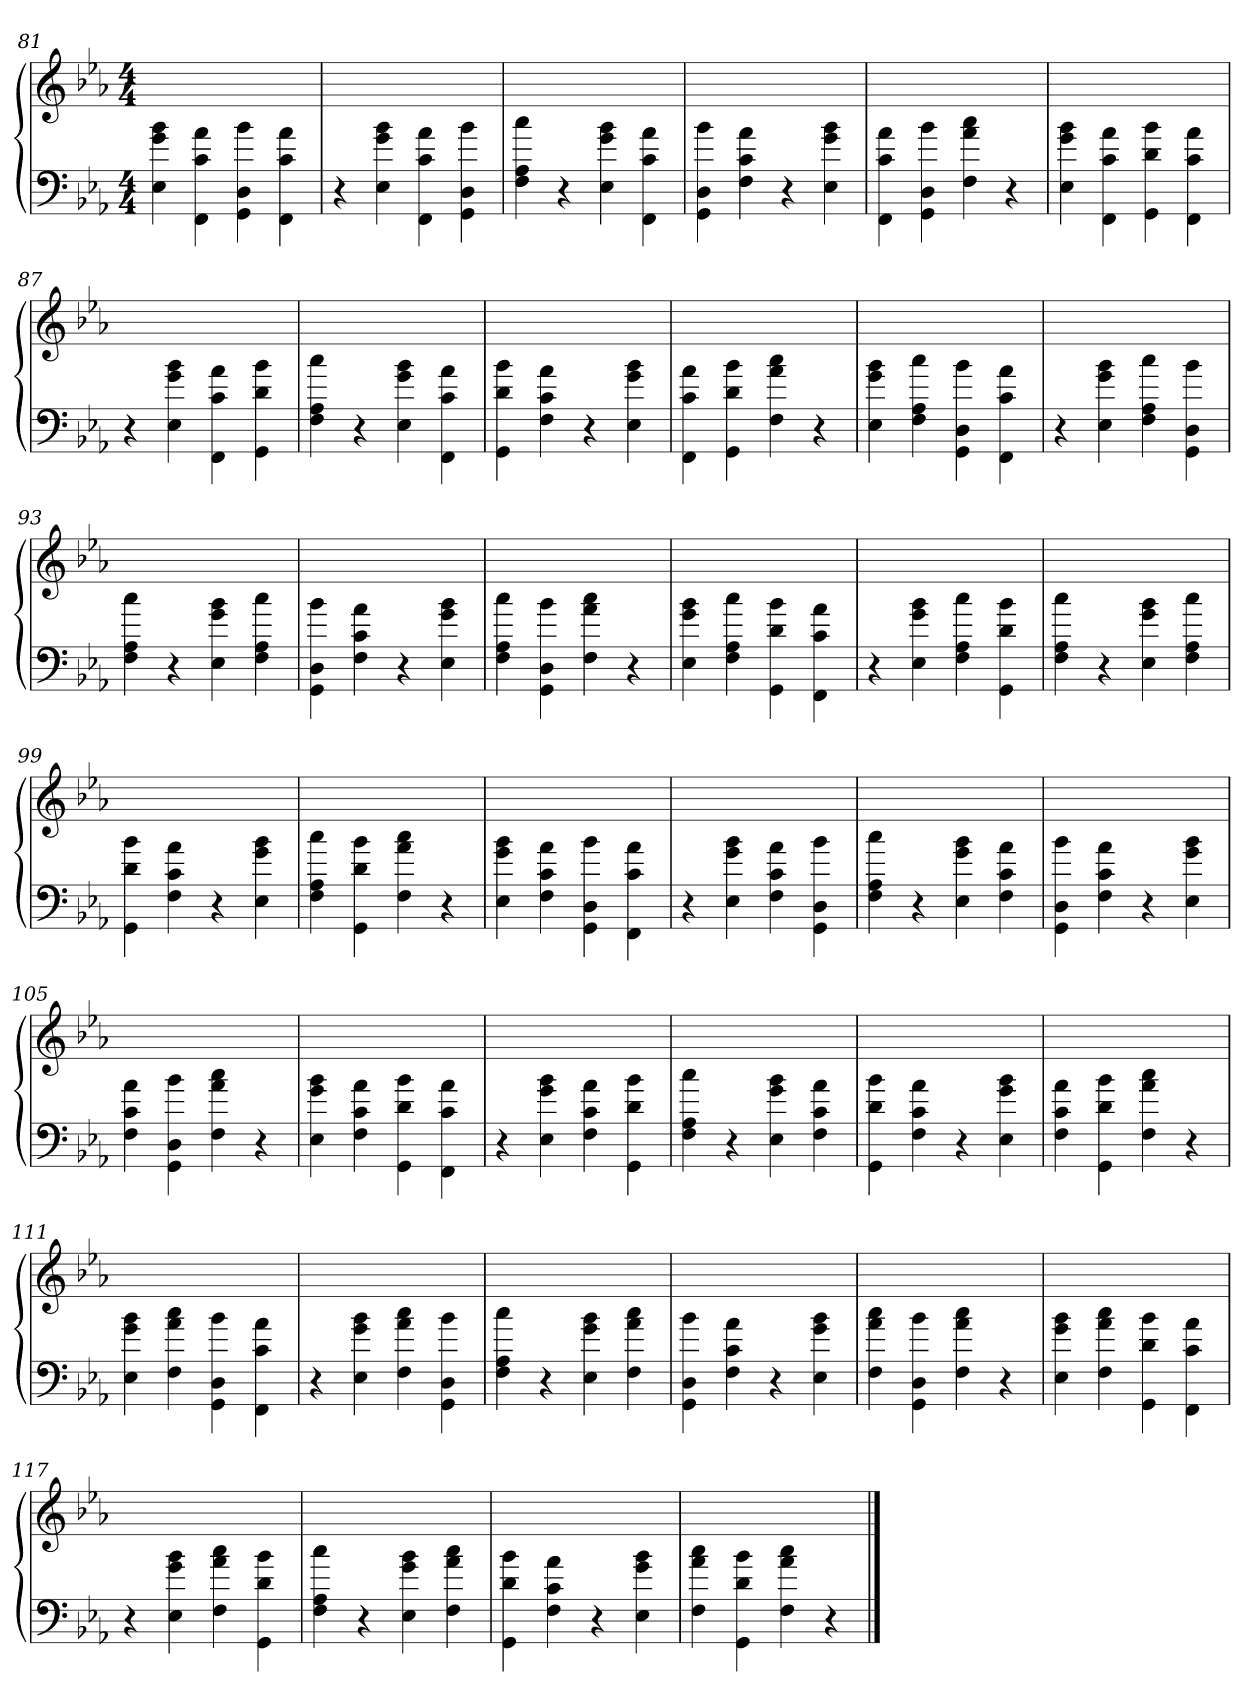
**kern	**kern
*part2	*part1
*staff2	*staff1
*clefF4	*clefG2
*k[b-e-a-]	*k[b-e-a-]
*E-:	*E-:
*M4/4	*M4/4
=81	=81
4E- 4g 4b-	1ryy
4FF 4c 4a-	.
4GG 4D 4b-	.
4FF 4c 4a-	.
=82	=82
4r	1ryy
4E- 4g 4b-	.
4FF 4c 4a-	.
4GG 4D 4b-	.
=83	=83
4F 4A- 4cc	1ryy
4r	.
4E- 4g 4b-	.
4FF 4c 4a-	.
=84	=84
4GG 4D 4b-	1ryy
4F 4c 4a-	.
4r	.
4E- 4g 4b-	.
=85	=85
4FF 4c 4a-	1ryy
4GG 4D 4b-	.
4F 4a- 4cc	.
4r	.
=86	=86
4E- 4g 4b-	1ryy
4FF 4c 4a-	.
4GG 4d 4b-	.
4FF 4c 4a-	.
=87	=87
4r	1ryy
4E- 4g 4b-	.
4FF 4c 4a-	.
4GG 4d 4b-	.
=88	=88
4F 4A- 4cc	1ryy
4r	.
4E- 4g 4b-	.
4FF 4c 4a-	.
=89	=89
4GG 4d 4b-	1ryy
4F 4c 4a-	.
4r	.
4E- 4g 4b-	.
=90	=90
4FF 4c 4a-	1ryy
4GG 4d 4b-	.
4F 4a- 4cc	.
4r	.
=91	=91
4E- 4g 4b-	1ryy
4F 4A- 4cc	.
4GG 4D 4b-	.
4FF 4c 4a-	.
=92	=92
4r	1ryy
4E- 4g 4b-	.
4F 4A- 4cc	.
4GG 4D 4b-	.
=93	=93
4F 4A- 4cc	1ryy
4r	.
4E- 4g 4b-	.
4F 4A- 4cc	.
=94	=94
4GG 4D 4b-	1ryy
4F 4c 4a-	.
4r	.
4E- 4g 4b-	.
=95	=95
4F 4A- 4cc	1ryy
4GG 4D 4b-	.
4F 4a- 4cc	.
4r	.
=96	=96
4E- 4g 4b-	1ryy
4F 4A- 4cc	.
4GG 4d 4b-	.
4FF 4c 4a-	.
=97	=97
4r	1ryy
4E- 4g 4b-	.
4F 4A- 4cc	.
4GG 4d 4b-	.
=98	=98
4F 4A- 4cc	1ryy
4r	.
4E- 4g 4b-	.
4F 4A- 4cc	.
=99	=99
4GG 4d 4b-	1ryy
4F 4c 4a-	.
4r	.
4E- 4g 4b-	.
=100	=100
4F 4A- 4cc	1ryy
4GG 4d 4b-	.
4F 4a- 4cc	.
4r	.
=101	=101
4E- 4g 4b-	1ryy
4F 4c 4a-	.
4GG 4D 4b-	.
4FF 4c 4a-	.
=102	=102
4r	1ryy
4E- 4g 4b-	.
4F 4c 4a-	.
4GG 4D 4b-	.
=103	=103
4F 4A- 4cc	1ryy
4r	.
4E- 4g 4b-	.
4F 4c 4a-	.
=104	=104
4GG 4D 4b-	1ryy
4F 4c 4a-	.
4r	.
4E- 4g 4b-	.
=105	=105
4F 4c 4a-	1ryy
4GG 4D 4b-	.
4F 4a- 4cc	.
4r	.
=106	=106
4E- 4g 4b-	1ryy
4F 4c 4a-	.
4GG 4d 4b-	.
4FF 4c 4a-	.
=107	=107
4r	1ryy
4E- 4g 4b-	.
4F 4c 4a-	.
4GG 4d 4b-	.
=108	=108
4F 4A- 4cc	1ryy
4r	.
4E- 4g 4b-	.
4F 4c 4a-	.
=109	=109
4GG 4d 4b-	1ryy
4F 4c 4a-	.
4r	.
4E- 4g 4b-	.
=110	=110
4F 4c 4a-	1ryy
4GG 4d 4b-	.
4F 4a- 4cc	.
4r	.
=111	=111
4E- 4g 4b-	1ryy
4F 4a- 4cc	.
4GG 4D 4b-	.
4FF 4c 4a-	.
=112	=112
4r	1ryy
4E- 4g 4b-	.
4F 4a- 4cc	.
4GG 4D 4b-	.
=113	=113
4F 4A- 4cc	1ryy
4r	.
4E- 4g 4b-	.
4F 4a- 4cc	.
=114	=114
4GG 4D 4b-	1ryy
4F 4c 4a-	.
4r	.
4E- 4g 4b-	.
=115	=115
4F 4a- 4cc	1ryy
4GG 4D 4b-	.
4F 4a- 4cc	.
4r	.
=116	=116
4E- 4g 4b-	1ryy
4F 4a- 4cc	.
4GG 4d 4b-	.
4FF 4c 4a-	.
=117	=117
4r	1ryy
4E- 4g 4b-	.
4F 4a- 4cc	.
4GG 4d 4b-	.
=118	=118
4F 4A- 4cc	1ryy
4r	.
4E- 4g 4b-	.
4F 4a- 4cc	.
=119	=119
4GG 4d 4b-	1ryy
4F 4c 4a-	.
4r	.
4E- 4g 4b-	.
=120	=120
4F 4a- 4cc	1ryy
4GG 4d 4b-	.
4F 4a- 4cc	.
4r	.
==	==
*-	*-
